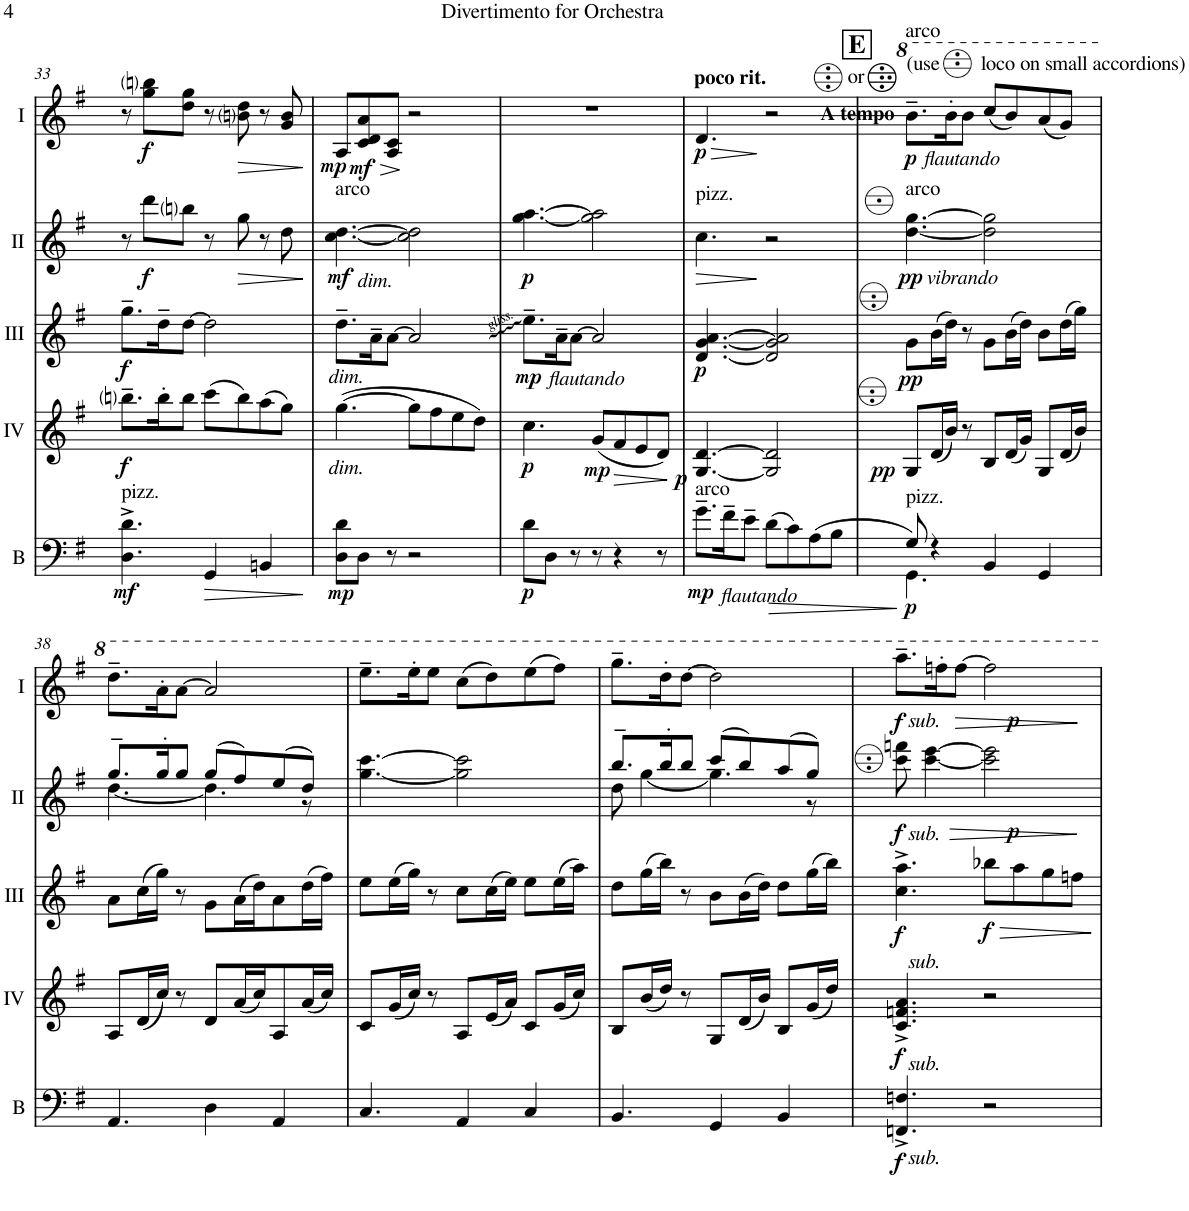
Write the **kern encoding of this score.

**kern	**dynam	**kern	**dynam	**kern	**dynam	**kern	**dynam	**kern	**dynam
*part5	*part5	*part4	*part4	*part3	*part3	*part2	*part2	*part1	*part1
*staff5	*staff5	*staff4	*staff4	*staff3	*staff3	*staff2	*staff2	*staff1	*staff1
*I"Bass	*	*I"Acc. 4	*	*I"Acc. 3	*	*I"Acc. 2	*	*I"Acc. 1	*
*I'B	*	*	*	*	*	*	*	*	*
!!LO:PB:g=z
*clefF4	*	*clefG2	*	*clefG2	*	*clefG2	*	*clefG2	*
*Trd7c12	*	*Trd7c12	*	*Trd7c12	*	*	*	*	*
*k[f#]	*	*k[f#]	*	*k[f#]	*	*k[f#]	*	*k[f#]	*
*M7/8	*	*M7/8	*	*M7/8	*	*M7/8	*	*M7/8	*
=33	=33	=33	=33	=33	=33	=33	=33	=33	=33
!LO:TX:a:t=pizz.	!	!	!	!	!	!	!	!	!
!	!LO:DY:b	!	!LO:DY:b	!	!LO:DY:b	!	!	!	!
4.D\^ 4.d\^	mf	8.bbni~\L	f	8.ggg~\L	f	8r	.	8r	.
!	!	!	!	!	!	!	!LO:DY:b	!	!LO:DY:b
.	.	.	.	.	.	8dd\L	f	8gg\ 8bbni\L	f
.	.	16bb'\K	.	16ddd~\K	.	.	.	.	.
.	.	8bb\J	.	[8ddd\J	.	8bni\J	.	8dd\ 8gg\J	.
!	!LO:HP:b	!	!	!	!	!	!	!	!
4GG/	>	(8ccc\L	.	2ddd\]	.	8r	.	8r	.
!	!	!	!	!	!	!	!LO:HP:b	!	!LO:HP:b
.	.	8bb\)	.	.	.	8g\	>	8bni\ 8dd\	>
4BBn/	.	(8aa\	.	.	.	8r	.	8r	.
.	.	8gg\J)	.	.	.	8d\	.	8g/ 8b/	.
.	]	.	.	.	.	.	]	.	]
=34	=34	=34	=34	=34	=34	=34	=34	=34	=34
!	!	!	!	!	!	!LO:TX:b:i:t=dim.	!	!	!
!	!	!	!	!	!	!LO:TX:a:t=arco	!	!	!
!	!	!	!	!LO:TX:b:i:t=dim.	!	!	!	!	!
!	!	!LO:TX:b:i:t=dim.	!	!	!	!	!	!	!
!	!LO:DY:b	!	!	!	!	!	!LO:DY:b	!	!LO:DY:b
8D\ 8d\L	mp	([4.gg\	.	8.ddd~\L	.	[4.c\ [4.d\	mf	8A/L	mp
!	!	!	!	!	!	!	!	!	!LO:HP:b
!	!	!	!	!	!	!	!	!	!LO:DY:n=1:b
8D\J	.	.	.	.	.	.	.	8c/ 8d/ 8a/	> mf
.	.	.	.	16aa~\K	.	.	.	.	.
8r	.	.	.	[8aa\J	.	.	.	8A/ 8c/J	.
2r	.	8gg\L]	.	2aa/]	.	2c\] 2d\]	.	2r	]
.	.	8ff#\	.	.	.	.	.	.	.
.	.	8ee\	.	.	.	.	.	.	.
.	.	8dd\J)	.	.	.	.	.	.	.
=35	=35	=35	=35	=35	=35	=35	=35	=35	=35
!	!	!	!	!LO:TX:b:i:t=flautando	!	!	!	!	!
!	!LO:DY:b	!	!LO:DY:b	!	!LO:DY:b	!	!LO:DY:b	!	!
8d\L	p	4.cc\	p	8.eee~\L	mp	[4.g\ [4.a\	p	2..r	.
8D\J	.	.	.	.	.	.	.	.	.
.	.	.	.	16aa~\K	.	.	.	.	.
8r	.	.	.	[8aa\J	.	.	.	.	.
!	!	!	!LO:DY:b	!	!	!	!	!	!
8r	.	(8g/L	mp	2aa/]	.	2g\] 2a\]	.	.	.
!	!	!	!LO:HP:b	!	!	!	!	!	!
4r	.	8f#/	>	.	.	.	.	.	.
.	.	8e/	.	.	.	.	.	.	.
8r	.	8d/J)	.	.	.	.	.	.	.
.	.	.	]	.	.	.	.	.	.
=36	=36	=36	=36	=36	=36	=36	=36	=36	=36
!	!	!	!	!	!	!	!	!LO:TX:a:B:t=poco rit.	!
!	!	!	!	!	!	!LO:TX:a:t=pizz.	!	!	!
!LO:TX:a:t=arco	!	!	!	!	!	!	!	!	!
!LO:TX:b:i:t=flautando	!	!	!	!	!	!	!	!	!
!	!LO:DY:b	!	!LO:DY:b	!	!LO:DY:b	!	!LO:HP:b	!	!LO:HP:b
!	!	!	!	!	!	!	!	!	!LO:DY:n=1:b
8.g~\L	mp	[4.G/ [4.d/	p	[4.dd/ [4.gg/ [4.aa/	p	4.c\	>	4.d/	> p
16f#~\K	.	.	.	.	.	.	.	.	.
8e~\J	.	.	.	.	.	.	.	.	.
!	!LO:HP:b	!	!	!	!	!	!	!	!
(8d\L	>	2G/] 2d/]	.	2dd/] 2gg/] 2aa/]	.	2r	]	2r	]
8c\)	.	.	.	.	.	.	.	.	.
(8A\	.	.	.	.	.	.	.	.	.
8B\J	.	.	.	.	.	.	.	.	.
.	]	.	.	.	.	.	.	.	.
=37	=37	=37	=37	=37	=37	=37	=37	=37	=37
*^	*	*	*	*	*	*	*	*	*
!!LO:REH:place=s1:a:B:cj:fs=14:t=E
!	!	!	!	!	!	!	!	!	!LO:TX:a:t=(use        loco on small accordions)	!
!	!	!	!	!	!	!	!	!	!LO:TX:a:t=or	!
!	!	!	!	!	!	!	!	!	!LO:TX:a:B:t=A tempo	!
!	!	!	!	!	!	!	!	!	!LO:TX:a:t=arco	!
!	!	!	!	!	!	!	!	!	!LO:TX:b:i:t=flautando	!
!	!	!	!	!	!	!	!LO:TX:a:t=arco	!	!	!
!	!	!	!	!	!	!	!LO:TX:b:i:t=vibrando	!	!	!
!LO:TX:a:t=pizz.	!	!	!	!	!	!	!	!	!	!
!	!	!LO:DY:b	!	!LO:DY:b	!	!LO:DY:b	!	!LO:DY:b	!	!LO:DY:b
8G/)	4.GG\	p	8G/L	pp	8g\L	pp	[4.dd\ [4.gg\	pp	8.bb~\L	p
4r	.	.	(16d/L	.	(16b\L	.	.	.	.	.
.	.	.	16b/JJ)	.	16dd\JJ)	.	.	.	16bb'\K	.
.	.	.	8r	.	8r	.	.	.	8bb\J	.
4BB/	8ryy	.	8B/L	.	8g\L	.	2dd\] 2gg\]	.	(8ccc/L	.
.	4ryy	.	(16d/L	.	(16b\L	.	.	.	8bb/)	.
.	.	.	16g/JJ)	.	16dd\JJ)	.	.	.	.	.
4GG/	.	.	8G/L	.	8b\L	.	.	.	(8aa/	.
.	8ryy	.	(16d/L	.	(16dd\L	.	.	.	8gg/J)	.
.	.	.	16b/JJ)	.	16gg\JJ)	.	.	.	.	.
*v	*v	*	*	*	*	*	*	*	*	*
!!LO:LB:g=z
=38	=38	=38	=38	=38	=38	=38	=38	=38	=38
*	*	*	*	*	*	*^	*	*	*
4.AA/	.	8A/L	.	8a\L	.	8.gg~/L	[4.dd\	.	8.ddd~\L	.
.	.	(16d/L	.	(16cc\L	.	.	.	.	.	.
.	.	16cc/JJ)	.	16gg\JJ)	.	16gg'/K	.	.	16aa'\K	.
.	.	8r	.	8r	.	8gg/J	.	.	[8aa\J	.
4D\	.	8d/L	.	8g\L	.	(8gg/L	4.dd\]	.	2aa/]	.
.	.	(16a/L	.	(16a\L	.	8ff#/)	.	.	.	.
.	.	16cc/J)	.	16dd\J)	.	.	.	.	.	.
4AA/	.	8A/	.	8a\	.	(8ee/	.	.	.	.
.	.	(16a/L	.	(16dd\L	.	8dd/J)	8r	.	.	.
.	.	16cc/JJ)	.	16ff#\JJ)	.	.	.	.	.	.
*	*	*	*	*	*	*v	*v	*	*	*
=39	=39	=39	=39	=39	=39	=39	=39	=39	=39
4.C/	.	8c/L	.	8ee\L	.	[4.gg\ [4.ccc\	.	8.eee~\L	.
.	.	(16g/L	.	(16ee\L	.	.	.	.	.
.	.	16cc/JJ)	.	16gg\JJ)	.	.	.	16eee'\K	.
.	.	8r	.	8r	.	.	.	8eee\J	.
4AA/	.	8A/L	.	8cc\L	.	2gg\] 2ccc\]	.	(8ccc\L	.
.	.	(16e/L	.	(16cc\L	.	.	.	8ddd\)	.
.	.	16a/JJ)	.	16ee\JJ)	.	.	.	.	.
4C/	.	8c/L	.	8ee\L	.	.	.	(8eee\	.
.	.	(16g/L	.	(16ee\L	.	.	.	8fff#\J)	.
.	.	16cc/JJ)	.	16aa\JJ)	.	.	.	.	.
=40	=40	=40	=40	=40	=40	=40	=40	=40	=40
*	*	*	*	*	*	*^	*	*	*
4.BB/	.	8B/L	.	8dd\L	.	8.bb~/L	8dd\	.	8.ggg~\L	.
.	.	(16b/L	.	(16gg\L	.	.	[4gg\	.	.	.
.	.	16dd/JJ)	.	16bb\JJ)	.	16bb'/K	.	.	16ddd'\K	.
.	.	8r	.	8r	.	8bb/J	.	.	[8ddd\J	.
4GG/	.	8G/L	.	8b\L	.	(8ccc/L	4.gg\]	.	2ddd\]	.
.	.	(16d/L	.	(16b\L	.	8bb/)	.	.	.	.
.	.	16b/JJ)	.	16dd\JJ)	.	.	.	.	.	.
4BB/	.	8B/L	.	8dd\L	.	(8aa/	.	.	.	.
.	.	(16g/L	.	(16gg\L	.	8gg/J)	8r	.	.	.
.	.	16dd/JJ)	.	16bb\JJ)	.	.	.	.	.	.
*	*	*	*	*	*	*v	*v	*	*	*
=41	=41	=41	=41	=41	=41	=41	=41	=41	=41
!	!	!	!	!	!	!	!	!LO:TX:b:i:t=sub.	!
!	!	!	!	!	!	!LO:TX:b:i:t=sub.	!	!	!
!	!	!	!	!LO:TX:b:i:t=sub.	!	!	!	!	!
!	!	!LO:TX:b:i:t=sub.	!	!	!	!	!	!	!
!LO:TX:b:i:t=sub.	!	!	!	!	!	!	!	!	!
!	!LO:DY:b	!	!LO:DY:b	!	!LO:DY:b	!	!LO:DY:b	!	!LO:DY:b
4.FFn/^ 4.Fn/^	f	4.c/^ 4.fn/^ 4.a/^	f	4.cc\^ 4.aa\^	f	8cc\ 8ffn\	f	8.aaa~\L	f
!	!	!	!	!	!	!	!LO:HP:b	!	!
.	.	.	.	.	.	[4cc\ [4ee\	>	.	.
.	.	.	.	.	.	.	.	16fffn'\K	.
!	!	!	!	!	!	!	!	!	!LO:HP:b
.	.	.	.	.	.	.	.	[8fff\J	>
!	!	!	!	!	!LO:HP:b	!	!	!	!
!	!	!	!	!	!LO:DY:n=1:b	!	!LO:DY:b	!	!LO:DY:b
2r	.	2r	.	8bb-X\L	> f	2cc\] 2ee\]	p	2fff\]	p
.	.	.	.	8aa\	.	.	.	.	.
.	.	.	.	8gg\	.	.	.	.	.
.	.	.	.	8ffn\J	.	.	.	.	.
.	.	.	.	.	]	.	]	.	]
=	=	=	=	=	=	=	=	=	=
*-	*-	*-	*-	*-	*-	*-	*-	*-	*-
